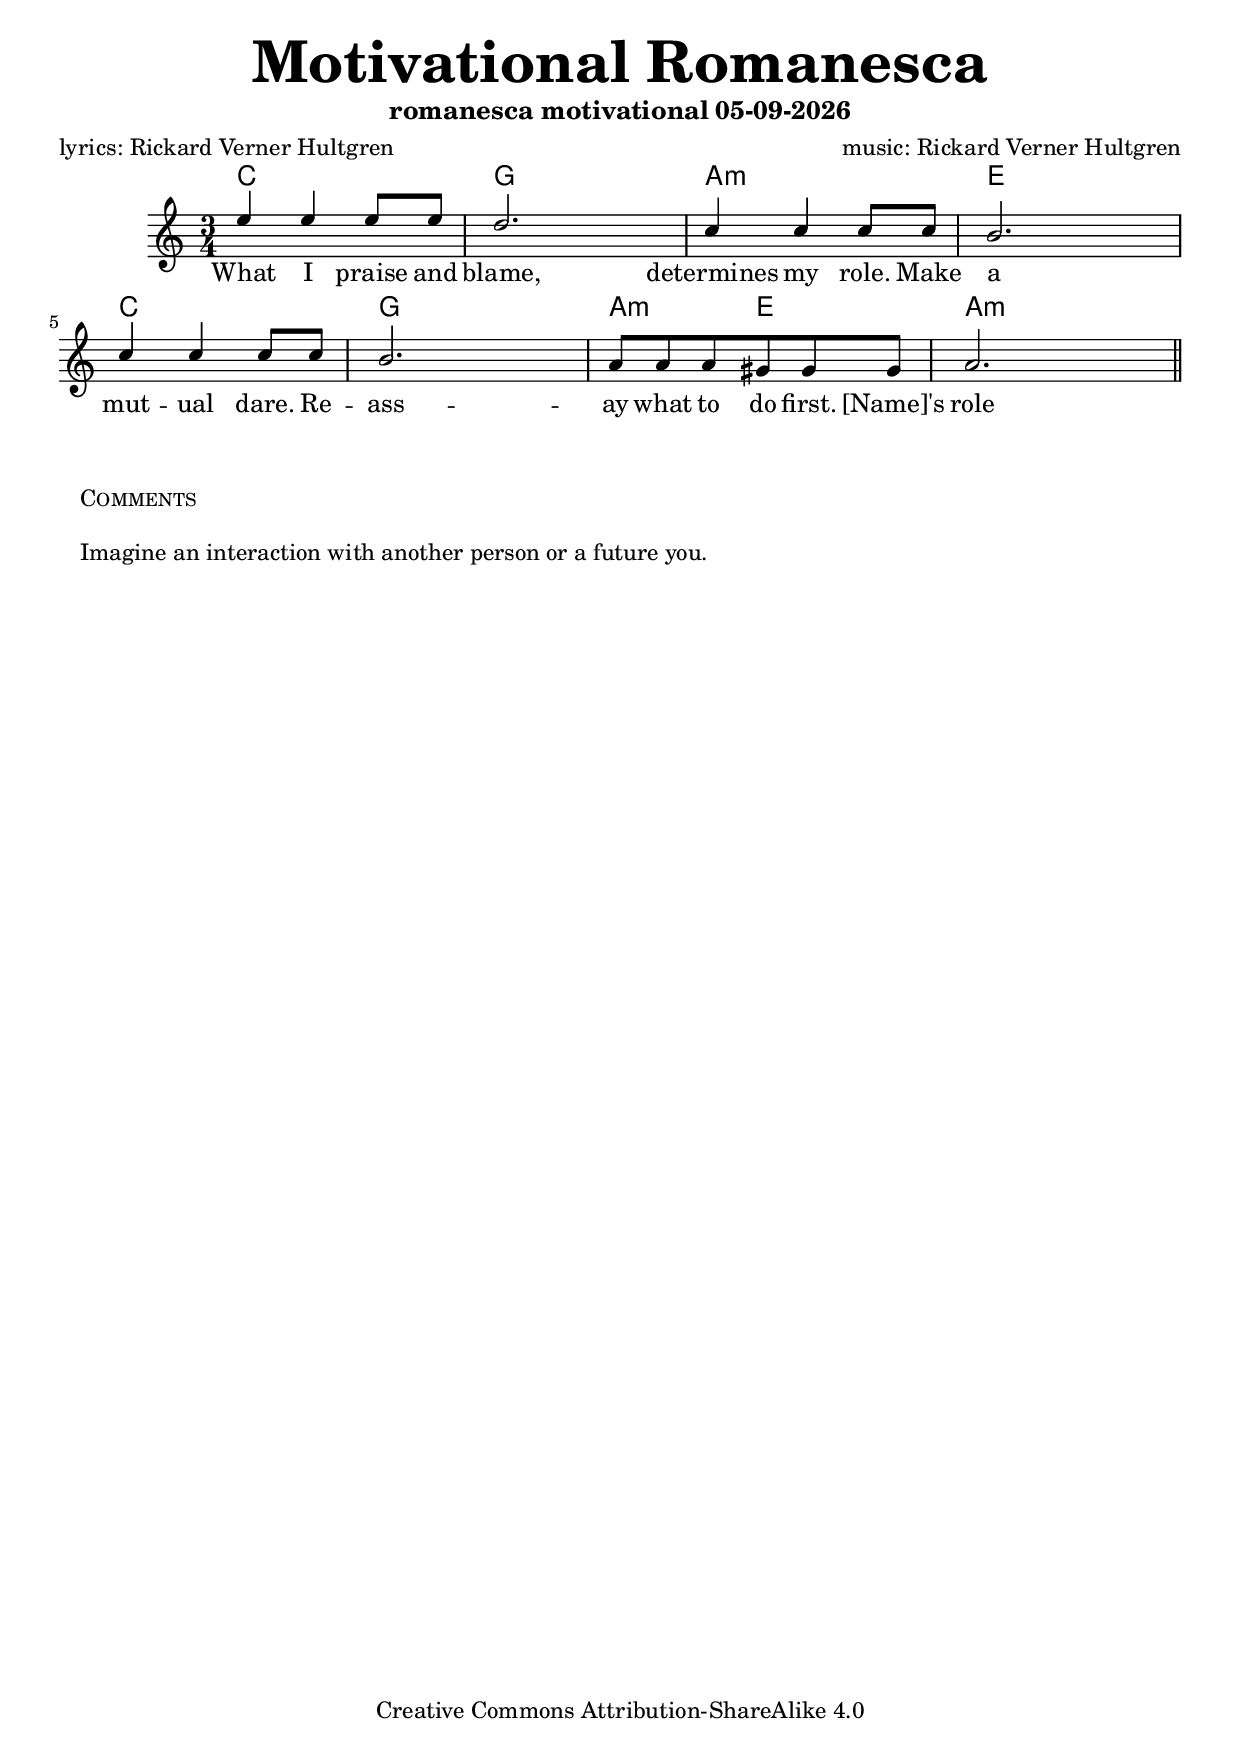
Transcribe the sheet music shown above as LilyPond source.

%%
%%Copyright 2018 Rickard Verner Hultgren
%%Redistribution and use in source and binary forms, with or without modification, are permitted provided that the following conditions are met:
%%1. Redistributions of source code must retain the above copyright notice, this list of conditions and the following disclaimer.
%%2. Redistributions in binary form must reproduce the above copyright notice, this list of conditions and the following disclaimer in the documentation and/or other materials provided with the distribution.
%%THIS SOFTWARE IS PROVIDED BY THE COPYRIGHT HOLDERS AND CONTRIBUTORS "AS IS" AND ANY EXPRESS OR IMPLIED WARRANTIES, INCLUDING, BUT NOT LIMITED TO, THE IMPLIED WARRANTIES OF MERCHANTABILITY AND FITNESS FOR A PARTICULAR PURPOSE ARE DISCLAIMED. IN NO EVENT SHALL THE COPYRIGHT HOLDER OR CONTRIBUTORS BE LIABLE FOR ANY DIRECT, INDIRECT, INCIDENTAL, SPECIAL, EXEMPLARY, OR CONSEQUENTIAL DAMAGES (INCLUDING, BUT NOT LIMITED TO, PROCUREMENT OF SUBSTITUTE GOODS OR SERVICES; LOSS OF USE, DATA, OR PROFITS; OR BUSINESS INTERRUPTION) HOWEVER CAUSED AND ON ANY THEORY OF LIABILITY, WHETHER IN CONTRACT, STRICT LIABILITY, OR TORT (INCLUDING NEGLIGENCE OR OTHERWISE) ARISING IN ANY WAY OUT OF THE USE OF THIS SOFTWARE, EVEN IF ADVISED OF THE POSSIBILITY OF SUCH DAMAGE.


\version "2.18.2"
 
%%\include "svenska.ly"
%%\include "english.ly"

swing = \mark \markup { 
  \line \general-align #Y #DOWN { 
  \score { \new Staff \with {
    fontSize = #-2
    \override StaffSymbol #'line-count = #0 
    \override VerticalAxisGroup #'Y-extent = #'(0 . 0)
  }
  \relative { 
    \stemUp 
    \override Score.SpacingSpanner 
      #'common-shortest-duration = #(ly:make-moment 3 16)
    \override Beam #'positions = #'(2.5 . 2.5)
  }}
  
  }
}

date = #(strftime "%d-%m-%Y" (localtime (current-time)))

italic = {
  \override Lyrics.LyricText.font-shape = #'italic
  
}

bold = {

  \override Lyrics.LyricText.font-series = #'bold
}

normal = {
  \revert Lyrics.LyricText.font-shape
  \revert Lyrics.LyricText.font-series
}


\header {
  title = \markup {  \fontsize #4"Motivational Romanesca"}
  subtitle = \markup {  "romanesca motivational" \date }
  poet = "lyrics: Rickard Verner Hultgren"
  composer = "music: Rickard Verner Hultgren"
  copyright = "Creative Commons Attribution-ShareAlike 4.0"
}

keyTime = { \key c \major \time 3/4 }
ManualOneVoiceOneMusic = \relative c' {

      
      
  		e'4 e4 e8 e 
                d2.
		c4 c4 c8 c
		b2. 
		c4 c4 c8 c8
		b2.
		a8 a a gis gis gis
                a2.

        	
		
}


ManualTwoTwoMusic = \relative c {
 <b d f g>1 <c d f a >1  <c e g>1 <b d f g>1 <c e g>1 <c e g>1 <c e g>1 <c e g>1 <c d f a>1 <c d f a>1 <c e g>1 <c e g>1 \bar ":|"
}



\layout {
  \context {
    \Score
    proportionalNotationDuration = #(ly:make-moment 1 4)
    
  }
}

\score {
  <<  % PianoStaff and Pedal Staff must be simultaneous
    \new PianoStaff <<
      \chords { c2. g2. a2.:m e2. c2. g2. a4.:m e4. a2.:m}
      \new Staff = "ManualOne" <<
\textLengthOn
s1*6^\markup {  }
\keyTime  % set key and time signature
        \clef "treble"
        \new Voice {
          \swing
          \voiceOne
         
          \ManualOneVoiceOneMusic
          \bar "||"
        }
        \addlyrics {
        What I praise and blame, determines my role. Make a mut -- ual dare. Re -- ass -- ay what to do first.
        [Name]'s role is to ---. The fair goal is to ---. Cre -- ate a win win game. Re -- ass -- ay what to do first.
        } 
      >>  % end ManualOne Staff context
      %%\new Staff = "ManualTwo" \with {

      
      %%} <<
      %%  \keyTime
      %%  \clef "bass"
      %%  \new Voice {
      %%    \ManualTwoTwoMusic
      %%   \bar "||"
      %%  }
       
      %%>>   % end ManualTwo Staff context
      
    >>
>>    
\layout {}
\midi {\tempo 4 = 120}
}
    




#(define-markup-list-command (paragraph layout props args) (markup-list?)
  (interpret-markup-list layout props
   (make-justified-lines-markup-list (cons (make-hspace-markup 2) args))))

\markuplist {
    \vspace #2
    \paragraph { \smallCaps{Comments}}
    \vspace #.75
    \paragraph {Imagine an interaction with another person or a future you.}
  }

